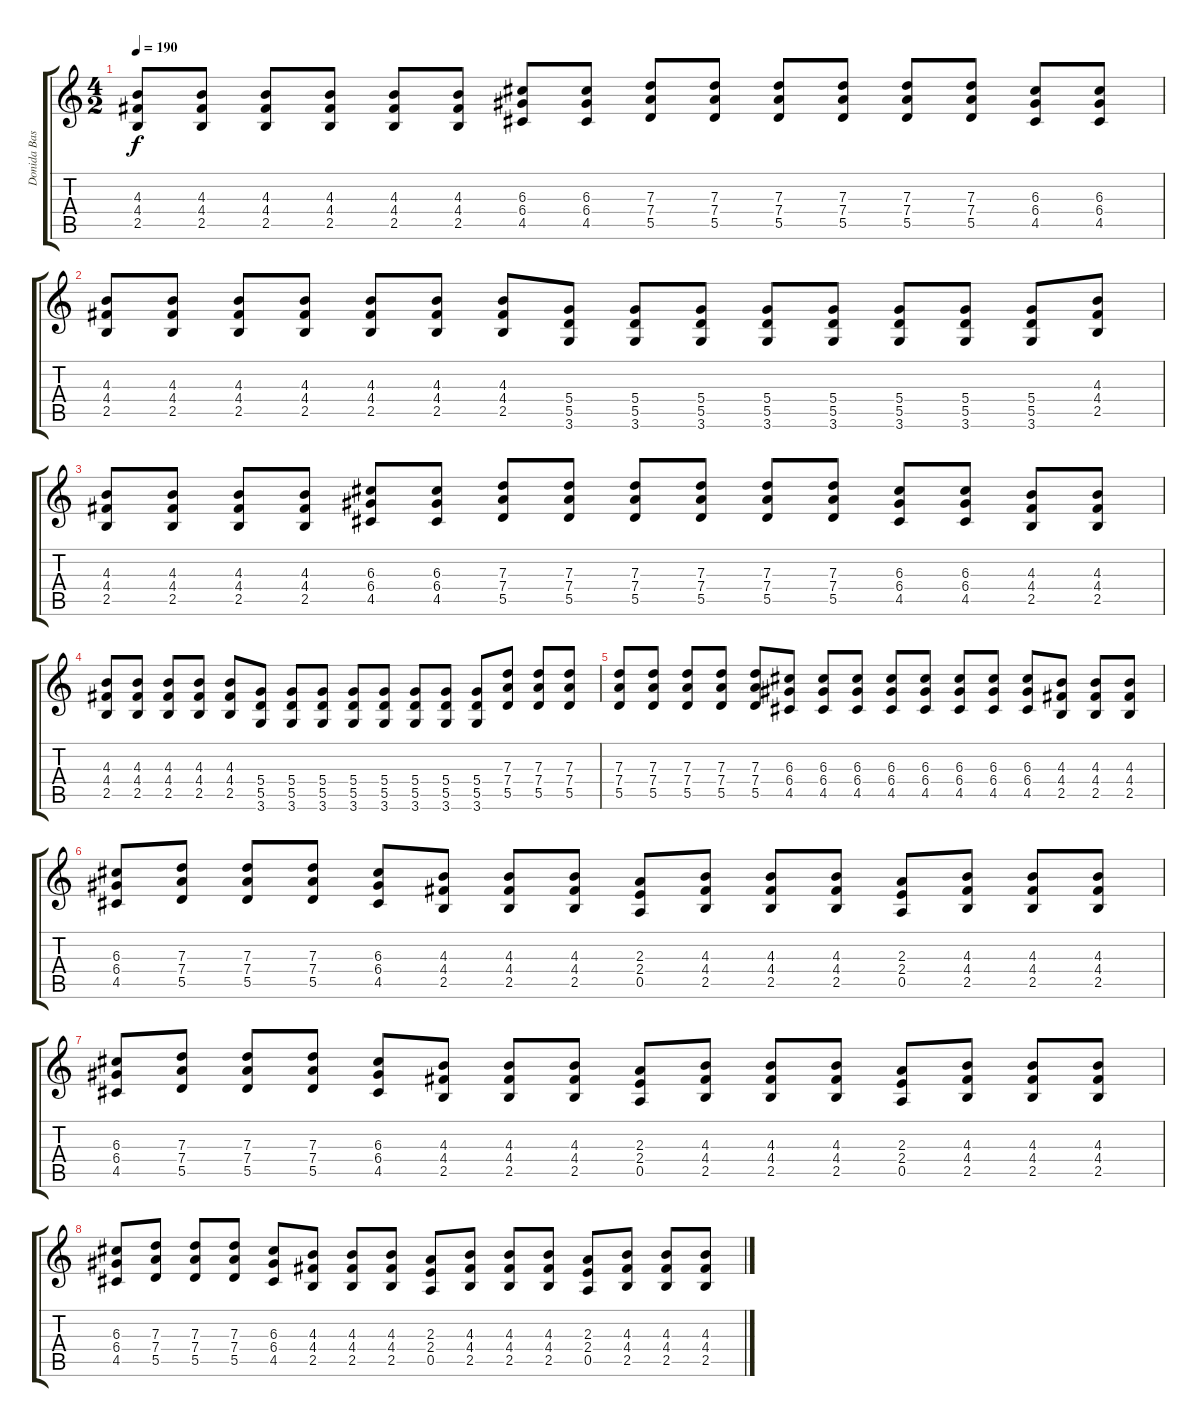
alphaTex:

\track ("Donida Base" "Donida Bas") {instrument distortionguitar}
\staff {score tabs}
\tuning (E4 B3 G3 D3 A2 E2) {hide}
\ts (4 2)
\tempo 190
\clef g2
\ks c
(4.3 4.4 2.5).8{dy f} (4.3 4.4 2.5).8 (4.3 4.4 2.5).8 (4.3 4.4 2.5).8 (4.3 4.4 2.5).8 (4.3 4.4 2.5).8 (6.3 6.4 4.5).8 (6.3 6.4 4.5).8 (7.3 7.4 5.5).8 (7.3 7.4 5.5).8 (7.3 7.4 5.5).8 (7.3 7.4 5.5).8 (7.3 7.4 5.5).8 (7.3 7.4 5.5).8 (6.3 6.4 4.5).8 (6.3 6.4 4.5).8 |
(4.3 4.4 2.5).8 (4.3 4.4 2.5).8 (4.3 4.4 2.5).8 (4.3 4.4 2.5).8 (4.3 4.4 2.5).8 (4.3 4.4 2.5).8 (4.3 4.4 2.5).8 (5.4 5.5 3.6).8 (5.4 5.5 3.6).8 (5.4 5.5 3.6).8 (5.4 5.5 3.6).8 (5.4 5.5 3.6).8 (5.4 5.5 3.6).8 (5.4 5.5 3.6).8 (5.4 5.5 3.6).8 (4.3 4.4 2.5).8 |
(4.3 4.4 2.5).8 (4.3 4.4 2.5).8 (4.3 4.4 2.5).8 (4.3 4.4 2.5).8 (6.3 6.4 4.5).8 (6.3 6.4 4.5).8 (7.3 7.4 5.5).8 (7.3 7.4 5.5).8 (7.3 7.4 5.5).8 (7.3 7.4 5.5).8 (7.3 7.4 5.5).8 (7.3 7.4 5.5).8 (6.3 6.4 4.5).8 (6.3 6.4 4.5).8 (4.3 4.4 2.5).8 (4.3 4.4 2.5).8 |
(4.3 4.4 2.5).8 (4.3 4.4 2.5).8 (4.3 4.4 2.5).8 (4.3 4.4 2.5).8 (4.3 4.4 2.5).8 (5.4 5.5 3.6).8 (5.4 5.5 3.6).8 (5.4 5.5 3.6).8 (5.4 5.5 3.6).8 (5.4 5.5 3.6).8 (5.4 5.5 3.6).8 (5.4 5.5 3.6).8 (5.4 5.5 3.6).8 (7.3 7.4 5.5).8 (7.3 7.4 5.5).8 (7.3 7.4 5.5).8 |
(7.3 7.4 5.5).8 (7.3 7.4 5.5).8 (7.3 7.4 5.5).8 (7.3 7.4 5.5).8 (7.3 7.4 5.5).8 (6.3 6.4 4.5).8 (6.3 6.4 4.5).8 (6.3 6.4 4.5).8 (6.3 6.4 4.5).8 (6.3 6.4 4.5).8 (6.3 6.4 4.5).8 (6.3 6.4 4.5).8 (6.3 6.4 4.5).8 (4.3 4.4 2.5).8 (4.3 4.4 2.5).8 (4.3 4.4 2.5).8 |
(6.3 6.4 4.5).8 (7.3 7.4 5.5).8 (7.3 7.4 5.5).8 (7.3 7.4 5.5).8 (6.3 6.4 4.5).8 (4.3 4.4 2.5).8 (4.3 4.4 2.5).8 (4.3 4.4 2.5).8 (2.3 2.4 0.5).8 (4.3 4.4 2.5).8 (4.3 4.4 2.5).8 (4.3 4.4 2.5).8 (2.3 2.4 0.5).8 (4.3 4.4 2.5).8 (4.3 4.4 2.5).8 (4.3 4.4 2.5).8 |
(6.3 6.4 4.5).8 (7.3 7.4 5.5).8 (7.3 7.4 5.5).8 (7.3 7.4 5.5).8 (6.3 6.4 4.5).8 (4.3 4.4 2.5).8 (4.3 4.4 2.5).8 (4.3 4.4 2.5).8 (2.3 2.4 0.5).8 (4.3 4.4 2.5).8 (4.3 4.4 2.5).8 (4.3 4.4 2.5).8 (2.3 2.4 0.5).8 (4.3 4.4 2.5).8 (4.3 4.4 2.5).8 (4.3 4.4 2.5).8 |
(6.3 6.4 4.5).8 (7.3 7.4 5.5).8 (7.3 7.4 5.5).8 (7.3 7.4 5.5).8 (6.3 6.4 4.5).8 (4.3 4.4 2.5).8 (4.3 4.4 2.5).8 (4.3 4.4 2.5).8 (2.3 2.4 0.5).8 (4.3 4.4 2.5).8 (4.3 4.4 2.5).8 (4.3 4.4 2.5).8 (2.3 2.4 0.5).8 (4.3 4.4 2.5).8 (4.3 4.4 2.5).8 (4.3 4.4 2.5).8
